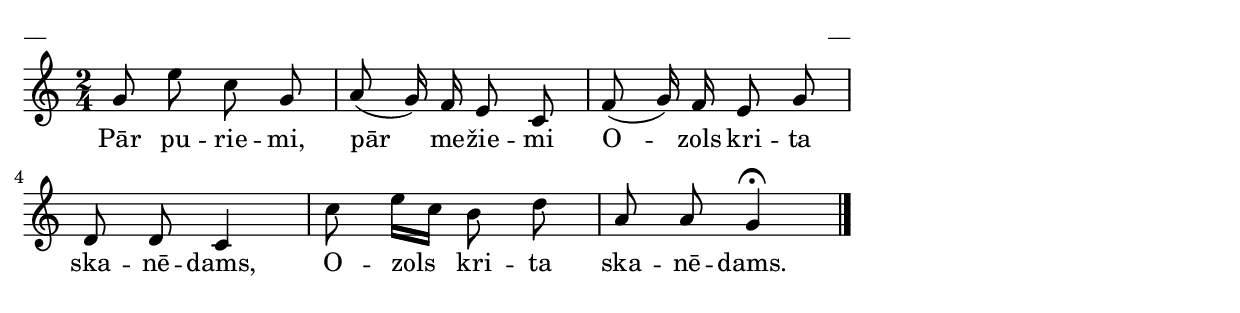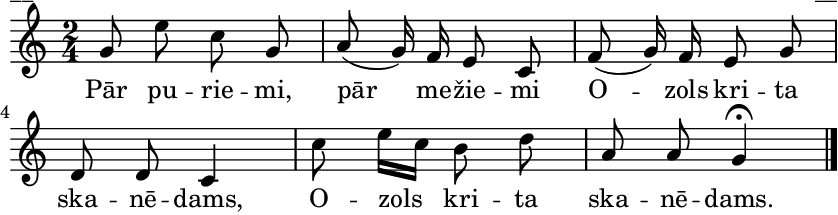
\version "2.13.18"
#(ly:set-option 'crop #t)

%\header {
%    title = "Pār puriem, pār mežiem"
%} 
\paper {
line-width = 14\cm
left-margin = 0.4\cm
between-system-padding = 0.1\cm
between-system-space = 0.1\cm
}
\layout {
indent = #0
ragged-last = ##f
}


voiceA = \relative c'' {
\clef "treble"
\key c \major
\time 2/4
g8 e' c g |
a8( g16) f e8 c |
f8( g16) f e8 g |
d8 d c4 |
c'8 e16[ c] b8 d |
a8 a g4\fermata
\bar "|."
} 

lyricA = \lyricmode {
Pār pu -- rie -- mi, pār me -- žie -- mi 
O -- zols kri -- ta ska -- nē -- dams,
O -- zols kri -- ta ska -- nē -- dams.
}

fullScore = <<
\new Staff {
<<
\new Voice = "voiceA" { \oneVoice \autoBeamOff \voiceA }
\new Lyrics \lyricsto "voiceA" \lyricA
>>
}
>>

\score {
\fullScore
\header { piece = "__" opus = "__" }
}
\markup { \with-color #(x11-color 'white) \sans \smaller "__" }
\score {
\unfoldRepeats
\fullScore
\midi {
\context { \Staff \remove "Staff_performer" }
\context { \Voice \consists "Staff_performer" }
}
}



